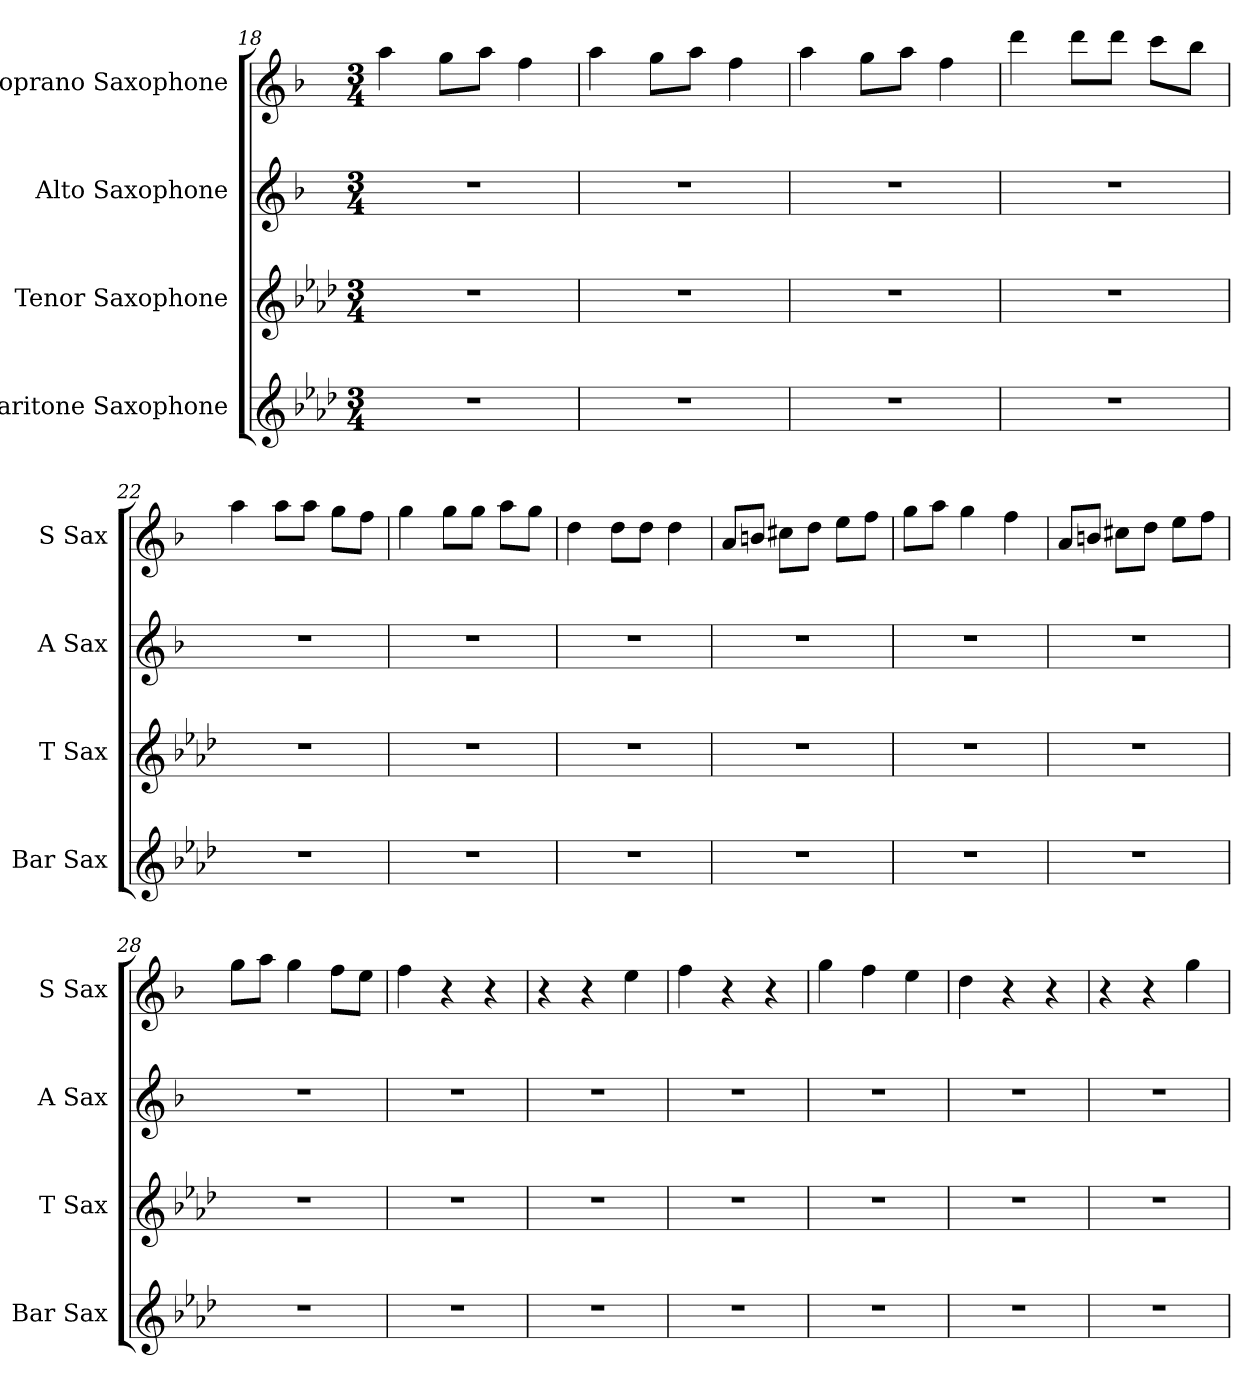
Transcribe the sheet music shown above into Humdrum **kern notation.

**kern	**kern	**kern	**kern
*part4	*part3	*part2	*part1
*staff4	*staff3	*staff2	*staff1
*I"Baritone Saxophone	*I"Tenor Saxophone	*I"Alto Saxophone	*I"Soprano Saxophone
*I'Bar Sax	*I'T Sax	*I'A Sax	*I'S Sax
*clefG2	*clefG2	*clefG2	*clefG2
*ITrd12c21	*ITrd8c14	*ITrd5c9	*ITrd1c2
*k[b-e-a-d-]	*k[b-e-a-d-]	*k[b-e-a-d-]	*k[b-e-a-]
*M3/4	*M3/4	*M3/4	*M3/4
=18	=18	=18	=18
2.r	2.r	2.r	4gg\
.	.	.	8ff\L
.	.	.	8gg\J
.	.	.	4ee-\
=19	=19	=19	=19
2.r	2.r	2.r	4gg\
.	.	.	8ff\L
.	.	.	8gg\J
.	.	.	4ee-\
=20	=20	=20	=20
2.r	2.r	2.r	4gg\
.	.	.	8ff\L
.	.	.	8gg\J
.	.	.	4ee-\
!!LO:PB:g=z
=21	=21	=21	=21
2.r	2.r	2.r	4ccc\
.	.	.	8ccc\L
.	.	.	8ccc\J
.	.	.	8bb-\L
.	.	.	8aa-\J
=22	=22	=22	=22
2.r	2.r	2.r	4gg\
.	.	.	8gg\L
.	.	.	8gg\J
.	.	.	8ff\L
.	.	.	8ee-\J
=23	=23	=23	=23
2.r	2.r	2.r	4ff\
.	.	.	8ff\L
.	.	.	8ff\J
.	.	.	8gg\L
.	.	.	8ff\J
=24	=24	=24	=24
2.r	2.r	2.r	4cc\
.	.	.	8cc\L
.	.	.	8cc\J
.	.	.	4cc\
=25	=25	=25	=25
2.r	2.r	2.r	8g/L
.	.	.	8an/J
.	.	.	8bn\L
.	.	.	8cc\J
.	.	.	8dd\L
.	.	.	8ee-\J
=26	=26	=26	=26
2.r	2.r	2.r	8ff\L
.	.	.	8gg\J
.	.	.	4ff\
.	.	.	4ee-\
=27	=27	=27	=27
2.r	2.r	2.r	8g/L
.	.	.	8an/J
.	.	.	8bn\L
.	.	.	8cc\J
.	.	.	8dd\L
.	.	.	8ee-\J
!!LO:LB:g=z
=28	=28	=28	=28
2.r	2.r	2.r	8ff\L
.	.	.	8gg\J
.	.	.	4ff\
.	.	.	8ee-\L
.	.	.	8dd\J
=29	=29	=29	=29
2.r	2.r	2.r	4ee-\
.	.	.	4r
.	.	.	4r
=30	=30	=30	=30
2.r	2.r	2.r	4r
.	.	.	4r
.	.	.	4dd\
=31	=31	=31	=31
2.r	2.r	2.r	4ee-\
.	.	.	4r
.	.	.	4r
=32	=32	=32	=32
2.r	2.r	2.r	4ff\
.	.	.	4ee-\
.	.	.	4dd\
=33	=33	=33	=33
2.r	2.r	2.r	4cc\
.	.	.	4r
.	.	.	4r
=34	=34	=34	=34
2.r	2.r	2.r	4r
.	.	.	4r
.	.	.	4ff\
=	=	=	=
*-	*-	*-	*-
